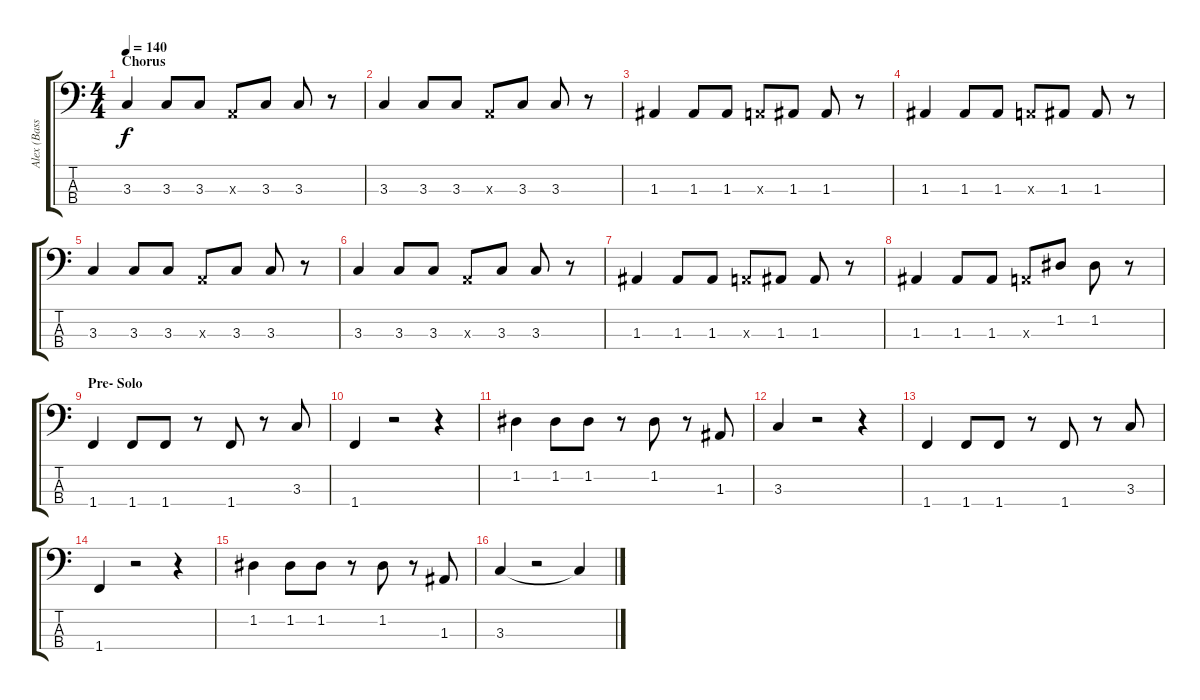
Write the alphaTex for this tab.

\track ("Alex (Bass)" "Alex (Bass") {instrument electricbassfinger}
\staff {score tabs}
\tuning (G2 D2 A1 E1) {hide}
\ts (4 4)
\section ("" "Chorus")
\tempo 140
\clef f4
\ks c
3.3.4{dy f} 3.3.8 3.3.8 0.3{x}.8 3.3.8 3.3.8 r.8 |
3.3.4 3.3.8 3.3.8 0.3{x}.8 3.3.8 3.3.8 r.8 |
1.3.4 1.3.8 1.3.8 0.3{x}.8 1.3.8 1.3.8 r.8 |
1.3.4 1.3.8 1.3.8 0.3{x}.8 1.3.8 1.3.8 r.8 |
3.3.4 3.3.8 3.3.8 0.3{x}.8 3.3.8 3.3.8 r.8 |
3.3.4 3.3.8 3.3.8 0.3{x}.8 3.3.8 3.3.8 r.8 |
1.3.4 1.3.8 1.3.8 0.3{x}.8 1.3.8 1.3.8 r.8 |
1.3.4 1.3.8 1.3.8 0.3{x}.8 1.2.8 1.2.8 r.8 |
\section ("" "Pre- Solo")
1.4.4 1.4.8 1.4.8 r.8 1.4.8 r.8 3.3.8 |
1.4.4 r.2 r.4 |
1.2.4 1.2.8 1.2.8 r.8 1.2.8 r.8 1.3.8 |
3.3.4 r.2 r.4 |
1.4.4 1.4.8 1.4.8 r.8 1.4.8 r.8 3.3.8 |
1.4.4 r.2 r.4 |
1.2.4 1.2.8 1.2.8 r.8 1.2.8 r.8 1.3.8 |
3.3.4 r.2 3.3{t}.4
